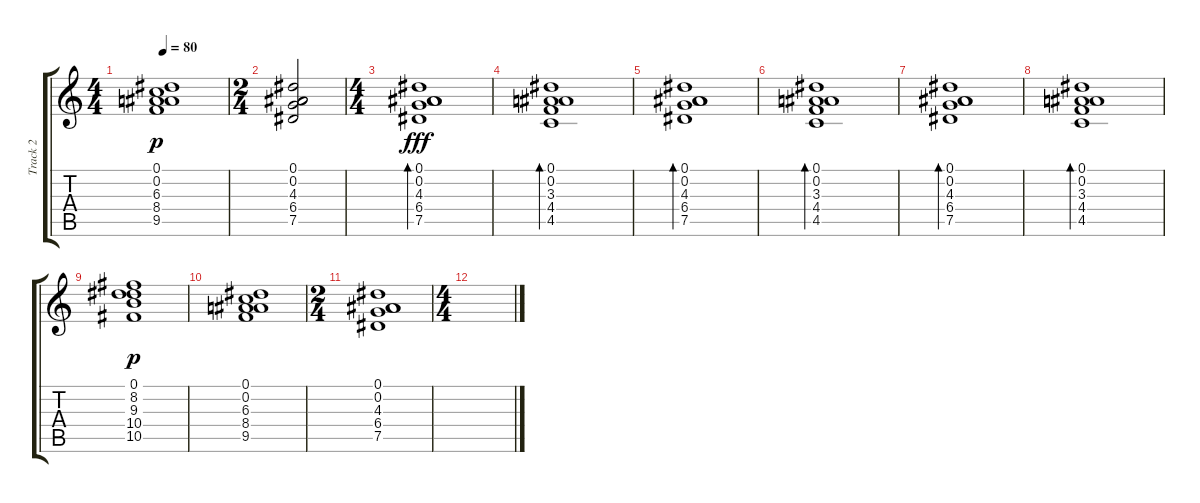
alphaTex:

\track ("Track 2" "Track 2") {instrument acousticguitarsteel}
\staff {score tabs}
\tuning (Eb4 Bb3 Gb3 Db3 Ab2 Eb2) {hide}
\ts (4 4)
\tempo 80
\clef g2
\ks c
(0.1 0.2 6.3 8.4 9.5).1{dy p} |
\ts (2 4)
(0.1 0.2 4.3 6.4 7.5).2 |
\ts (4 4)
(0.1 0.2 4.3 6.4 7.5).1{bd 60 dy fff} |
(0.1 0.2 3.3 4.4 4.5).1{bd 120} |
(0.1 0.2 4.3 6.4 7.5).1{bd 60} |
(0.1 0.2 3.3 4.4 4.5).1{bd 120} |
(0.1 0.2 4.3 6.4 7.5).1{bd 60} |
(0.1 0.2 3.3 4.4 4.5).1{bd 120} |
(0.1 8.2 9.3 10.4 10.5).1{dy p} |
(0.1 0.2 6.3 8.4 9.5).1 |
\ts (2 4)
(0.1 0.2 4.3 6.4 7.5).1 |
\ts (4 4)
